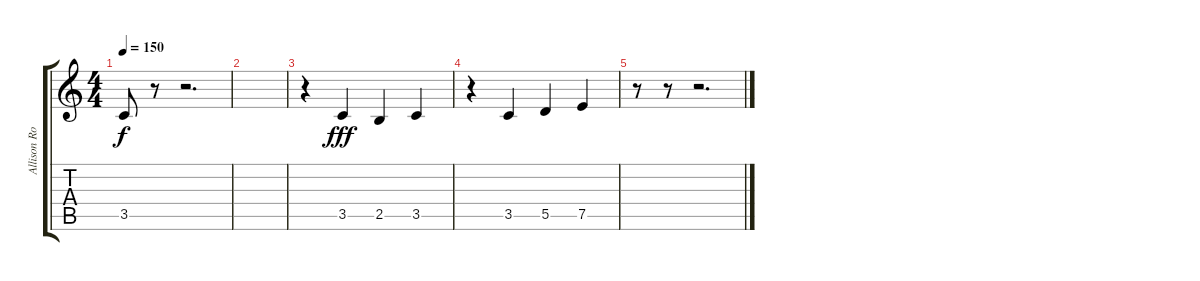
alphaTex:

\track ("Allison Robertson (Lead)" "Allison Ro") {instrument distortionguitar}
\staff {score tabs}
\tuning (E4 B3 G3 D3 A2 E2) {hide}
\ts (4 4)
\tempo 150
\clef g2
\ks c
3.5{t}.8{dy f} r.8 r.2{d} |
|
r.4 3.5.4{dy fff} 2.5.4 3.5.4 |
r.4 3.5.4 5.5.4 7.5.4 |
r.8 r.8 r.2{d}
